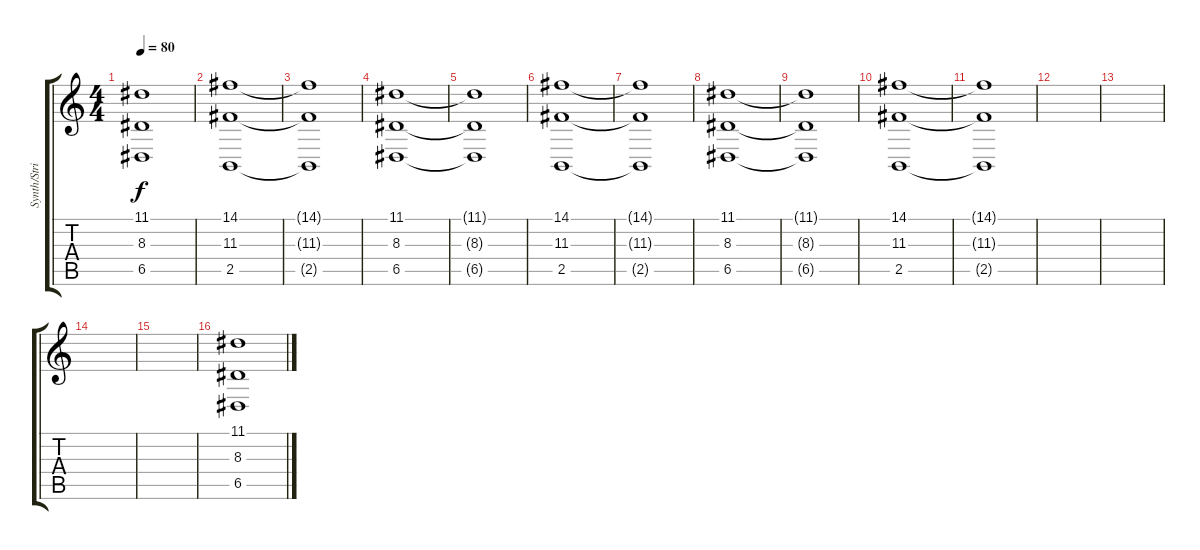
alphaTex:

\track ("Synth/Strings" "Synth/Stri") {instrument synthstrings1}
\staff {score tabs}
\tuning (E4 B3 G3 D3 A2 E2) {hide}
\ts (4 4)
\tempo 80
\clef g2
\ks c
(11.1{t} 8.3{t} 6.5{t}).1{dy f} |
(14.1 11.3 2.5).1 |
(14.1{t} 11.3{t} 2.5{t}).1 |
(11.1 8.3 6.5).1 |
(11.1{t} 8.3{t} 6.5{t}).1 |
(14.1 11.3 2.5).1 |
(14.1{t} 11.3{t} 2.5{t}).1 |
(11.1 8.3 6.5).1 |
(11.1{t} 8.3{t} 6.5{t}).1 |
(14.1 11.3 2.5).1 |
(14.1{t} 11.3{t} 2.5{t}).1 |
|
|
|
|
(11.1 8.3 6.5).1
